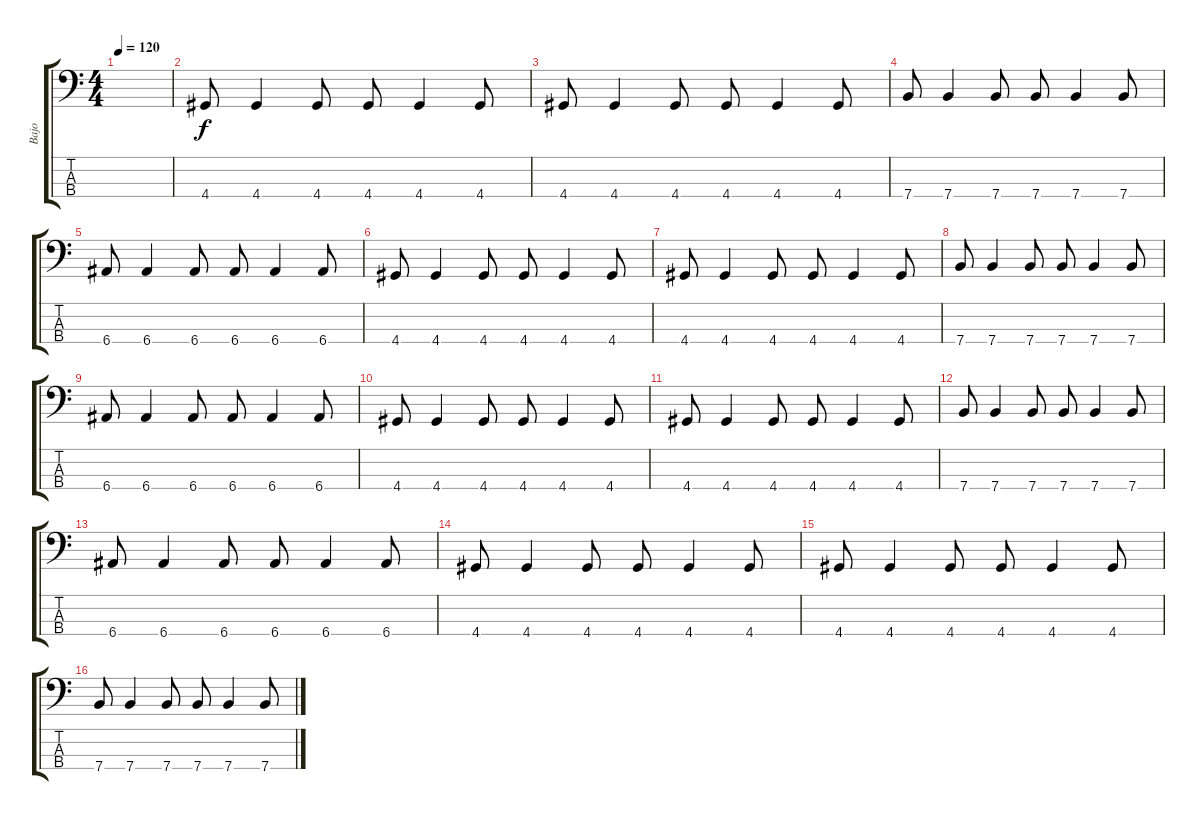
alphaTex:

\track ("Bajo" "Bajo") {instrument electricbassfinger}
\staff {score tabs}
\tuning (G2 D2 A1 E1) {hide}
\ts (4 4)
\tempo 120
\clef f4
\ks c
|
4.4.8 4.4.4 4.4.8 4.4.8 4.4.4 4.4.8 |
4.4.8 4.4.4 4.4.8 4.4.8 4.4.4 4.4.8 |
7.4.8 7.4.4 7.4.8 7.4.8 7.4.4 7.4.8 |
6.4.8 6.4.4 6.4.8 6.4.8 6.4.4 6.4.8 |
4.4.8 4.4.4 4.4.8 4.4.8 4.4.4 4.4.8 |
4.4.8 4.4.4 4.4.8 4.4.8 4.4.4 4.4.8 |
7.4.8 7.4.4 7.4.8 7.4.8 7.4.4 7.4.8 |
6.4.8 6.4.4 6.4.8 6.4.8 6.4.4 6.4.8 |
4.4.8 4.4.4 4.4.8 4.4.8 4.4.4 4.4.8 |
4.4.8 4.4.4 4.4.8 4.4.8 4.4.4 4.4.8 |
7.4.8 7.4.4 7.4.8 7.4.8 7.4.4 7.4.8 |
6.4.8 6.4.4 6.4.8 6.4.8 6.4.4 6.4.8 |
4.4.8 4.4.4 4.4.8 4.4.8 4.4.4 4.4.8 |
4.4.8 4.4.4 4.4.8 4.4.8 4.4.4 4.4.8 |
7.4.8 7.4.4 7.4.8 7.4.8 7.4.4 7.4.8
